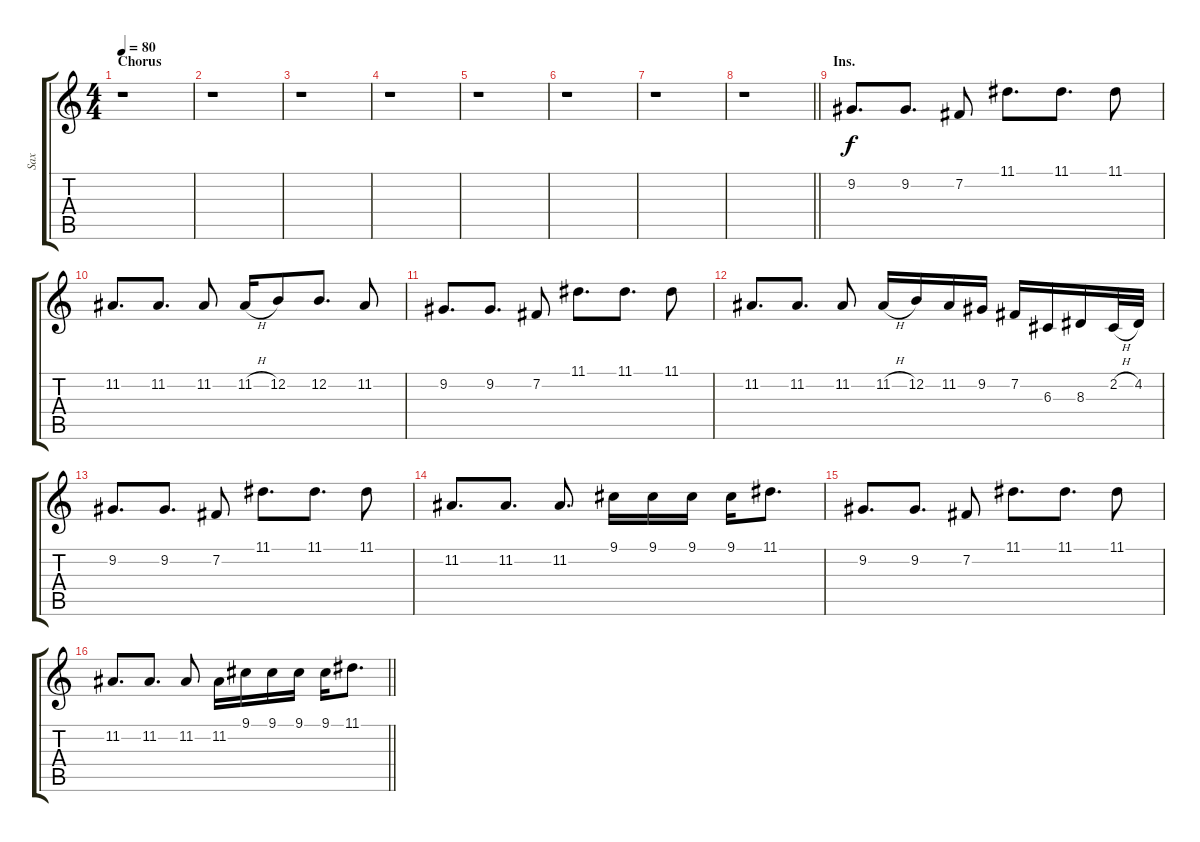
\track ("Sax" "Sax") {instrument altosax}
\staff {score tabs}
\tuning (E4 B3 G3 D3 A2 E2) {hide}
\ts (4 4)
\section ("" "Chorus")
\tempo 80
\clef g2
\ks c
r.1{dy f} |
r.1 |
r.1 |
r.1 |
r.1 |
r.1 |
r.1 |
\barLineRight lightlight
r.1 |
\section ("" "Ins.")
9.2.8{d} 9.2.8{d} 7.2.8 11.1.8{d} 11.1.8{d} 11.1.8 |
11.2.8{d} 11.2.8{d} 11.2.8 11.2{h}.16 12.2.8 12.2.8{d} 11.2.8 |
9.2.8{d} 9.2.8{d} 7.2.8 11.1.8{d} 11.1.8{d} 11.1.8 |
11.2.8{d} 11.2.8{d} 11.2.8 11.2{h}.16 12.2.16 11.2.16 9.2.16 7.2.16 6.3.16 8.3.16 2.2{h}.32 4.2.32 |
9.2.8{d} 9.2.8{d} 7.2.8 11.1.8{d} 11.1.8{d} 11.1.8 |
11.2.8{d} 11.2.8{d} 11.2.8{d} 9.1.16 9.1.16 9.1.16 9.1.16 11.1.8{d} |
9.2.8{d} 9.2.8{d} 7.2.8 11.1.8{d} 11.1.8{d} 11.1.8 |
\barLineRight lightlight
11.2.8{d} 11.2.8{d} 11.2.8 11.2{h}.16 9.1.16 9.1.16 9.1.16 9.1.16 11.1.8{d}
